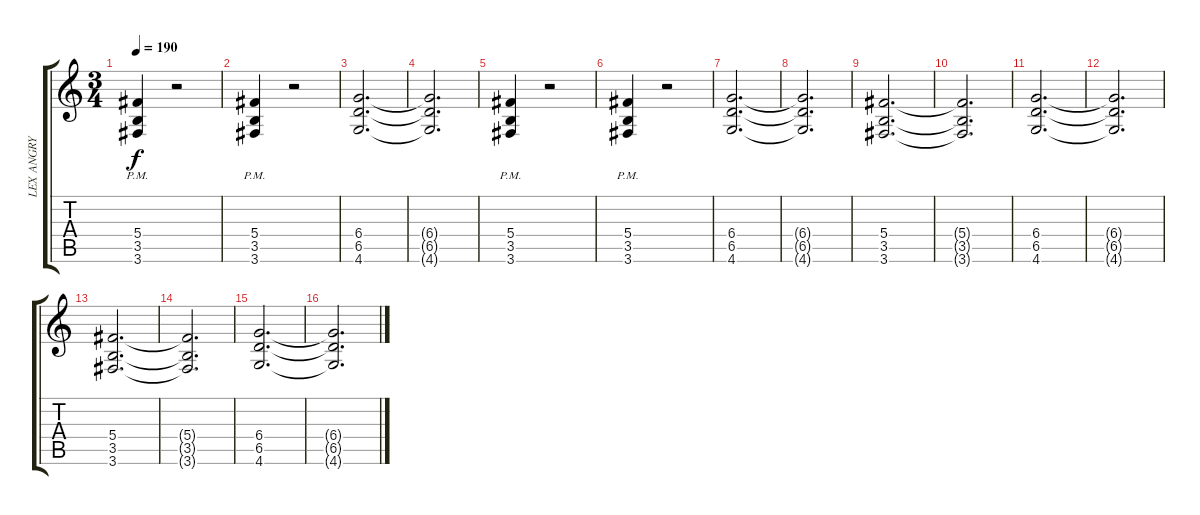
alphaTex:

\track ("LEX ANGRY" "LEX ANGRY") {instrument distortionguitar}
\staff {score tabs}
\tuning (Eb4 Bb3 Gb3 Db3 Ab2 Eb2) {hide}
\ts (3 4)
\tempo 190
\clef g2
\ks c
(5.4{pm} 3.5{pm} 3.6{pm}).4{dy f instrument distortionguitar} r.2 |
(5.4{pm} 3.5{pm} 3.6{pm}).4 r.2 |
(6.4 6.5 4.6).2{d} |
(6.4{t} 6.5{t} 4.6{t}).2{d} |
(5.4{pm} 3.5{pm} 3.6{pm}).4 r.2 |
(5.4{pm} 3.5{pm} 3.6{pm}).4 r.2 |
(6.4 6.5 4.6).2{d} |
(6.4{t} 6.5{t} 4.6{t}).2{d} |
(5.4 3.5 3.6).2{d} |
(5.4{t} 3.5{t} 3.6{t}).2{d} |
(6.4 6.5 4.6).2{d} |
(6.4{t} 6.5{t} 4.6{t}).2{d} |
(5.4 3.5 3.6).2{d} |
(5.4{t} 3.5{t} 3.6{t}).2{d} |
(6.4 6.5 4.6).2{d} |
(6.4{t} 6.5{t} 4.6{t}).2{d}
